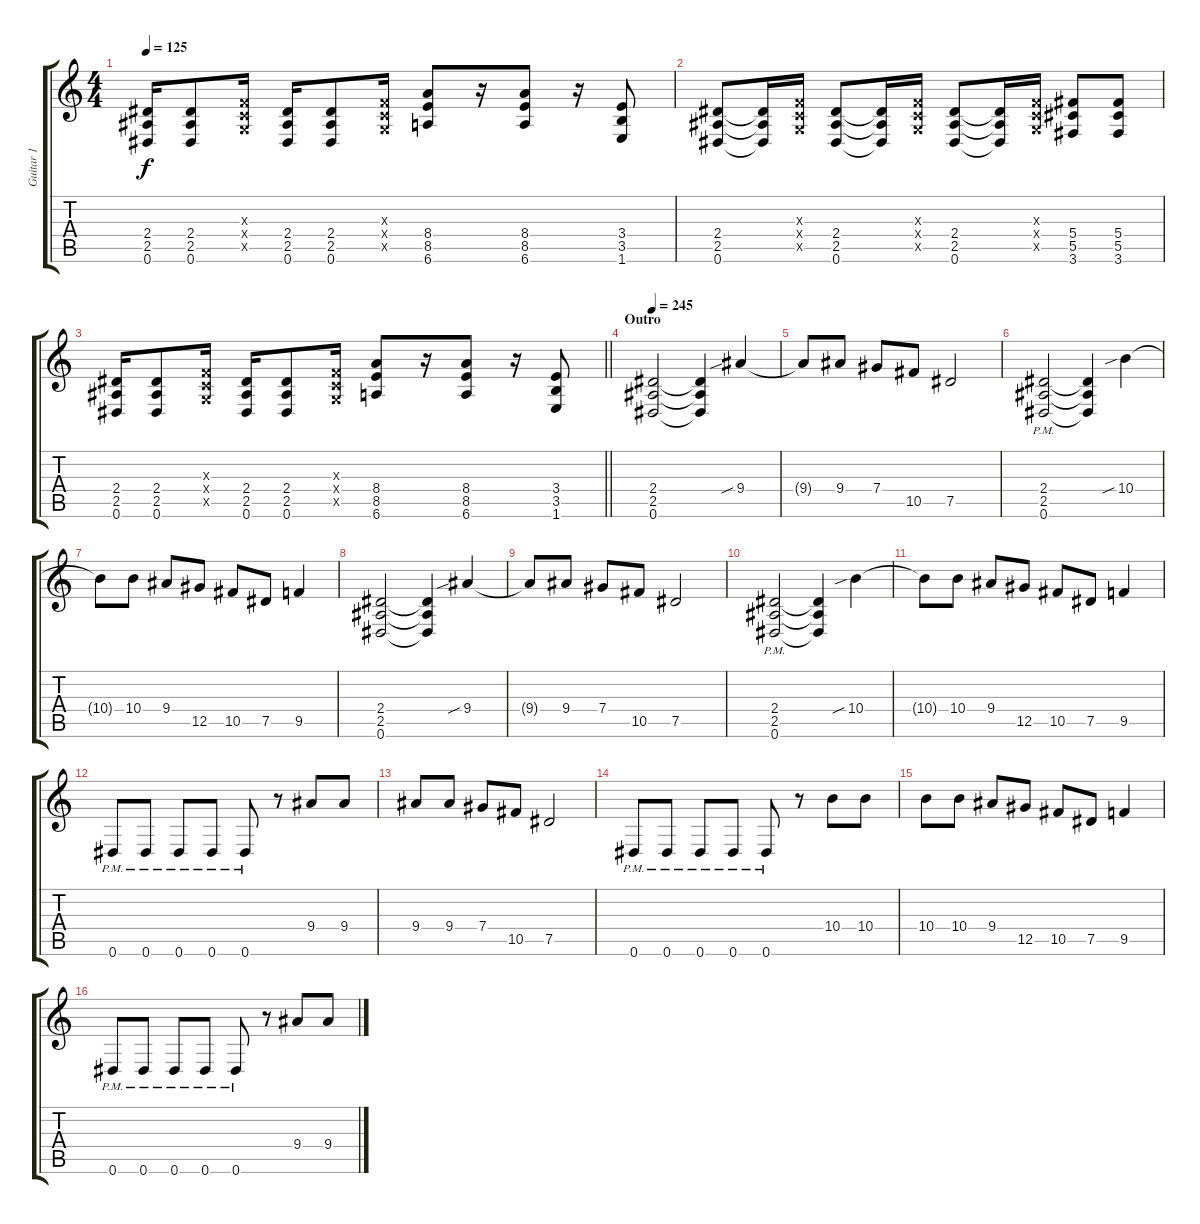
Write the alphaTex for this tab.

\track ("Guitar 1" "Guitar 1") {instrument distortionguitar}
\staff {score tabs}
\tuning (Eb4 Bb3 Gb3 Db3 Ab2 Eb2) {hide}
\ts (4 4)
\tempo 125
\clef g2
\ks c
(2.4 2.5 0.6).16{dy f} (2.4 2.5 0.6).8 (-1.3{x} -1.4{x} -1.5{x}).16 (2.4 2.5 0.6).16 (2.4 2.5 0.6).8 (-1.3{x} -1.4{x} -1.5{x}).16 (8.4 8.5 6.6).8 r.16 (8.4 8.5 6.6).8 r.16 (3.4 3.5 1.6).8 |
(2.4 2.5 0.6).8 (2.4{t} 2.5{t} 0.6{t}).16 (-1.3{x} -1.4{x} -1.5{x}).16 (2.4 2.5 0.6).8 (2.4{t} 2.5{t} 0.6{t}).16 (-1.3{x} -1.4{x} -1.5{x}).16 (2.4 2.5 0.6).8 (2.4{t} 2.5{t} 0.6{t}).16 (-1.3{x} -1.4{x} -1.5{x}).16 (5.4 5.5 3.6).8 (5.4 5.5 3.6).8 |
\barLineRight lightlight
(2.4 2.5 0.6).16 (2.4 2.5 0.6).8 (-1.3{x} -1.4{x} -1.5{x}).16 (2.4 2.5 0.6).16 (2.4 2.5 0.6).8 (-1.3{x} -1.4{x} -1.5{x}).16 (8.4 8.5 6.6).8 r.16 (8.4 8.5 6.6).8 r.16 (3.4 3.5 1.6).8 |
\section ("" "Outro")
\tempo 245
(2.4 2.5 0.6).2{volume 14} (2.4{t} 2.5{t} 0.6{t}).4 9.4{sib}.4 |
9.4{t}.8 9.4.8 7.4.8 10.5.8 7.5.2 |
(2.4 2.5 0.6{pm}).2 (2.4{t} 2.5{t} 0.6{t}).4 10.4{sib}.4 |
10.4{t}.8 10.4.8 9.4.8 12.5.8 10.5.8 7.5.8 9.5.4 |
(2.4 2.5 0.6).2 (2.4{t} 2.5{t} 0.6{t}).4 9.4{sib}.4 |
9.4{t}.8 9.4.8 7.4.8 10.5.8 7.5.2 |
(2.4 2.5 0.6{pm}).2 (2.4{t} 2.5{t} 0.6{t}).4 10.4{sib}.4 |
10.4{t}.8 10.4.8 9.4.8 12.5.8 10.5.8 7.5.8 9.5.4 |
0.6{pm}.8 0.6{pm}.8 0.6{pm}.8 0.6{pm}.8 0.6{pm}.8 r.8 9.4.8 9.4.8 |
9.4.8 9.4.8 7.4.8 10.5.8 7.5.2 |
0.6{pm}.8 0.6{pm}.8 0.6{pm}.8 0.6{pm}.8 0.6{pm}.8 r.8 10.4.8 10.4.8 |
10.4.8 10.4.8 9.4.8 12.5.8 10.5.8 7.5.8 9.5.4 |
0.6{pm}.8 0.6{pm}.8 0.6{pm}.8 0.6{pm}.8 0.6{pm}.8 r.8 9.4.8 9.4.8
